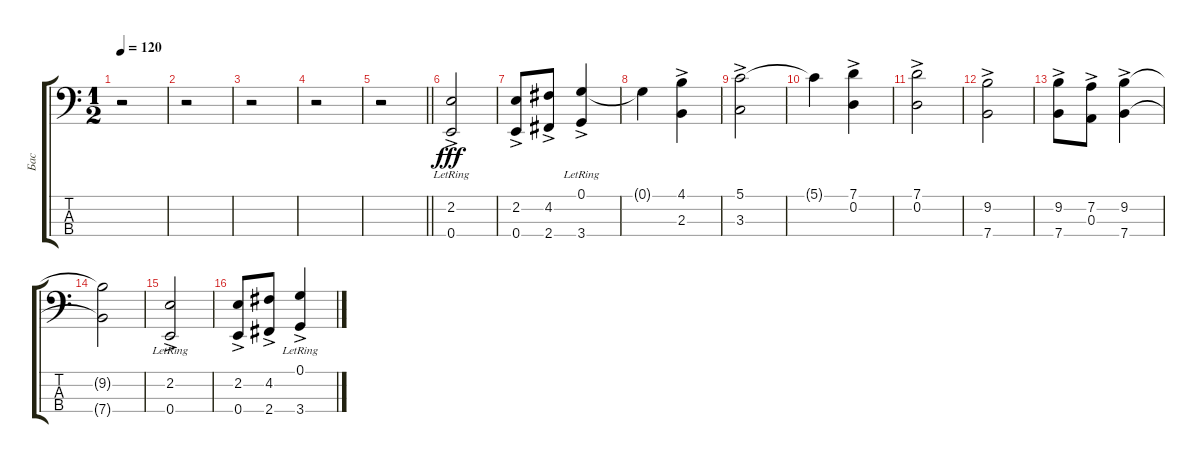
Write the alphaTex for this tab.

\track ("Бас" "Бас") {instrument electricbasspick}
\staff {score tabs}
\tuning (G2 D2 A1 E1) {hide}
\ts (1 2)
\tempo 120
\clef f4
\ks c
r.2{dy fff} |
r.2 |
r.2 |
r.2 |
\barLineRight lightlight
r.2 |
(2.2 0.4{ac lr}).2 |
(2.2 0.4{ac}).8 (4.2 2.4{ac}).8 (0.1{lr} 3.4{ac lr}).4 |
0.1{t}.4 (4.1 2.3{ac}).4 |
(5.1 3.3{ac}).2 |
5.1{t}.4 (7.1 0.2{ac}).4 |
(7.1 0.2{ac}).2 |
(9.2 7.4{ac}).2 |
(9.2 7.4{ac}).8 (7.2 0.3{ac}).8 (9.2 7.4{ac}).4 |
(9.2{t} 7.4{t}).2 |
(2.2{lr} 0.4{ac lr}).2 |
(2.2 0.4{ac}).8 (4.2 2.4{ac}).8 (0.1{lr} 3.4{ac lr}).4
